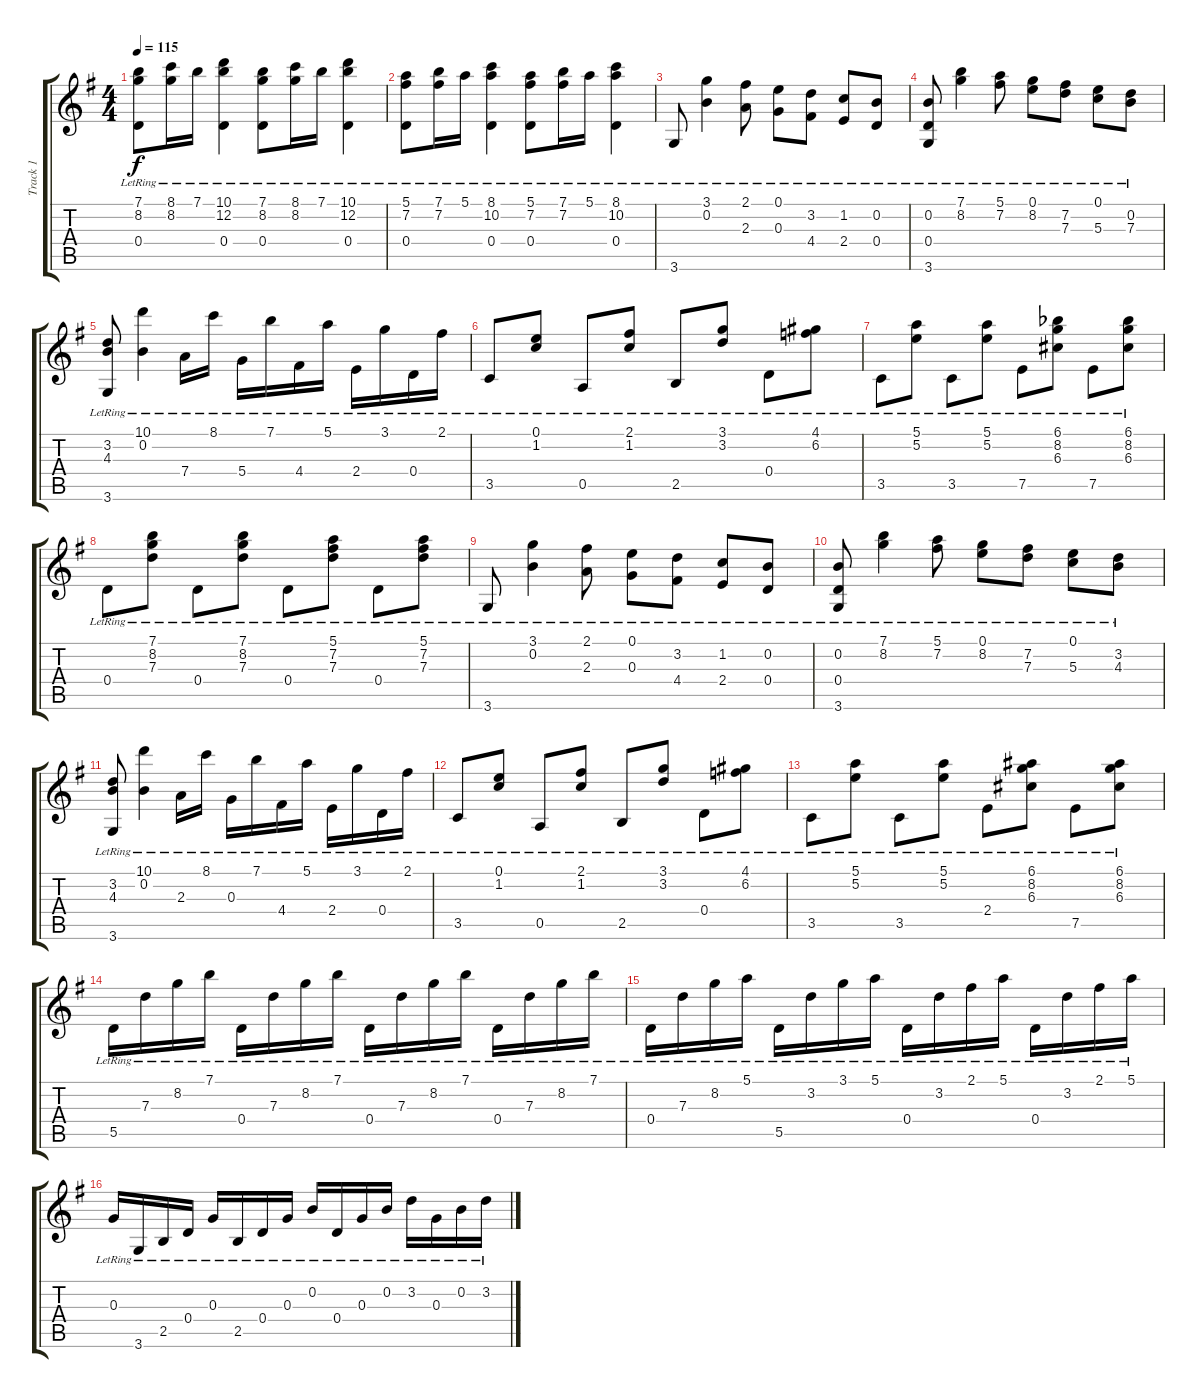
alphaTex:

\track ("Track 1" "Track 1") {instrument acousticguitarnylon}
\staff {score tabs}
\tuning (E4 B3 G3 D3 A2 E2) {hide}
\ts (4 4)
\tempo 115
\clef g2
\ks g
(7.1{lr} 8.2{lr} 0.4{lr}).8{dy f} (8.1{lr} 8.2{lr}).16 7.1{lr}.16 (10.1{lr} 12.2{lr} 0.4{lr}).4 (7.1{lr} 8.2{lr} 0.4{lr}).8 (8.1{lr} 8.2{lr}).16 7.1{lr}.16 (10.1{lr} 12.2{lr} 0.4{lr}).4 |
(5.1{lr} 7.2{lr} 0.4{lr}).8 (7.1{lr} 7.2{lr}).16 5.1{lr}.16 (8.1{lr} 10.2{lr} 0.4{lr}).4 (5.1{lr} 7.2{lr} 0.4{lr}).8 (7.1{lr} 7.2{lr}).16 5.1{lr}.16 (8.1{lr} 10.2{lr} 0.4{lr}).4 |
3.6{lr}.8 (3.1{lr} 0.2{lr}).4 (2.1{lr} 2.3{lr}).8 (0.1{lr} 0.3{lr}).8 (3.2{lr} 4.4{lr}).8 (1.2{lr} 2.4{lr}).8 (0.2{lr} 0.4{lr}).8 |
(0.2{lr} 0.4{lr} 3.6{lr}).8 (7.1{lr} 8.2{lr}).4 (5.1{lr} 7.2{lr}).8 (0.1{lr} 8.2{lr}).8 (7.2{lr} 7.3{lr}).8 (0.1{lr} 5.3{lr}).8 (0.2{lr} 7.3{lr}).8 |
(3.2{lr} 4.3{lr} 3.6{lr}).8 (10.1{lr} 0.2{lr}).4 7.4{lr}.16 8.1{lr}.16 5.4{lr}.16 7.1{lr}.16 4.4{lr}.16 5.1{lr}.16 2.4{lr}.16 3.1{lr}.16 0.4{lr}.16 2.1{lr}.16 |
3.5{lr}.8 (0.1{lr} 1.2{lr}).8 0.5{lr}.8 (2.1{lr} 1.2{lr}).8 2.5{lr}.8 (3.1{lr} 3.2{lr}).8 0.4{lr}.8 (4.1{lr} 6.2{lr}).8 |
3.5{lr}.8 (5.1{lr} 5.2{lr}).8 3.5{lr}.8 (5.1{lr} 5.2{lr}).8 7.5{lr}.8 (6.1{lr acc b} 8.2{lr} 6.3{lr}).8 7.5{lr}.8 (6.1{lr acc b} 8.2{lr} 6.3{lr}).8 |
0.4{lr}.8 (7.1{lr} 8.2{lr} 7.3{lr}).8 0.4{lr}.8 (7.1{lr} 8.2{lr} 7.3{lr}).8 0.4{lr}.8 (5.1{lr} 7.2{lr} 7.3{lr}).8 0.4{lr}.8 (5.1{lr} 7.2{lr} 7.3{lr}).8 |
3.6{lr}.8 (3.1{lr} 0.2{lr}).4 (2.1{lr} 2.3{lr}).8 (0.1{lr} 0.3{lr}).8 (3.2{lr} 4.4{lr}).8 (1.2{lr} 2.4{lr}).8 (0.2{lr} 0.4{lr}).8 |
(0.2{lr} 0.4{lr} 3.6{lr}).8 (7.1{lr} 8.2{lr}).4 (5.1{lr} 7.2{lr}).8 (0.1{lr} 8.2{lr}).8 (7.2{lr} 7.3{lr}).8 (0.1{lr} 5.3{lr}).8 (3.2{lr} 4.3{lr}).8 |
(3.2{lr} 4.3{lr} 3.6{lr}).8 (10.1{lr} 0.2{lr}).4 2.3{lr}.16 8.1{lr}.16 0.3{lr}.16 7.1{lr}.16 4.4{lr}.16 5.1{lr}.16 2.4{lr}.16 3.1{lr}.16 0.4{lr}.16 2.1{lr}.16 |
3.5{lr}.8 (0.1{lr} 1.2{lr}).8 0.5{lr}.8 (2.1{lr} 1.2{lr}).8 2.5{lr}.8 (3.1{lr} 3.2{lr}).8 0.4{lr}.8 (4.1{lr} 6.2{lr}).8 |
3.5{lr}.8 (5.1{lr} 5.2{lr}).8 3.5{lr}.8 (5.1{lr} 5.2{lr}).8 2.4{lr}.8 (6.1{lr} 8.2{lr} 6.3{lr}).8 7.5{lr}.8 (6.1{lr} 8.2{lr} 6.3{lr}).8 |
5.5{lr}.16 7.3{lr}.16 8.2{lr}.16 7.1{lr}.16 0.4{lr}.16 7.3{lr}.16 8.2{lr}.16 7.1{lr}.16 0.4{lr}.16 7.3{lr}.16 8.2{lr}.16 7.1{lr}.16 0.4{lr}.16 7.3{lr}.16 8.2{lr}.16 7.1{lr}.16 |
0.4{lr}.16 7.3{lr}.16 8.2{lr}.16 5.1{lr}.16 5.5{lr}.16 3.2{lr}.16 3.1{lr}.16 5.1{lr}.16 0.4{lr}.16 3.2{lr}.16 2.1{lr}.16 5.1{lr}.16 0.4{lr}.16 3.2{lr}.16 2.1{lr}.16 5.1{lr}.16 |
0.3{lr}.16 3.6{lr}.16 2.5{lr}.16 0.4{lr}.16 0.3{lr}.16 2.5{lr}.16 0.4{lr}.16 0.3{lr}.16 0.2{lr}.16 0.4{lr}.16 0.3{lr}.16 0.2{lr}.16 3.2{lr}.16 0.3{lr}.16 0.2{lr}.16 3.2{lr}.16
